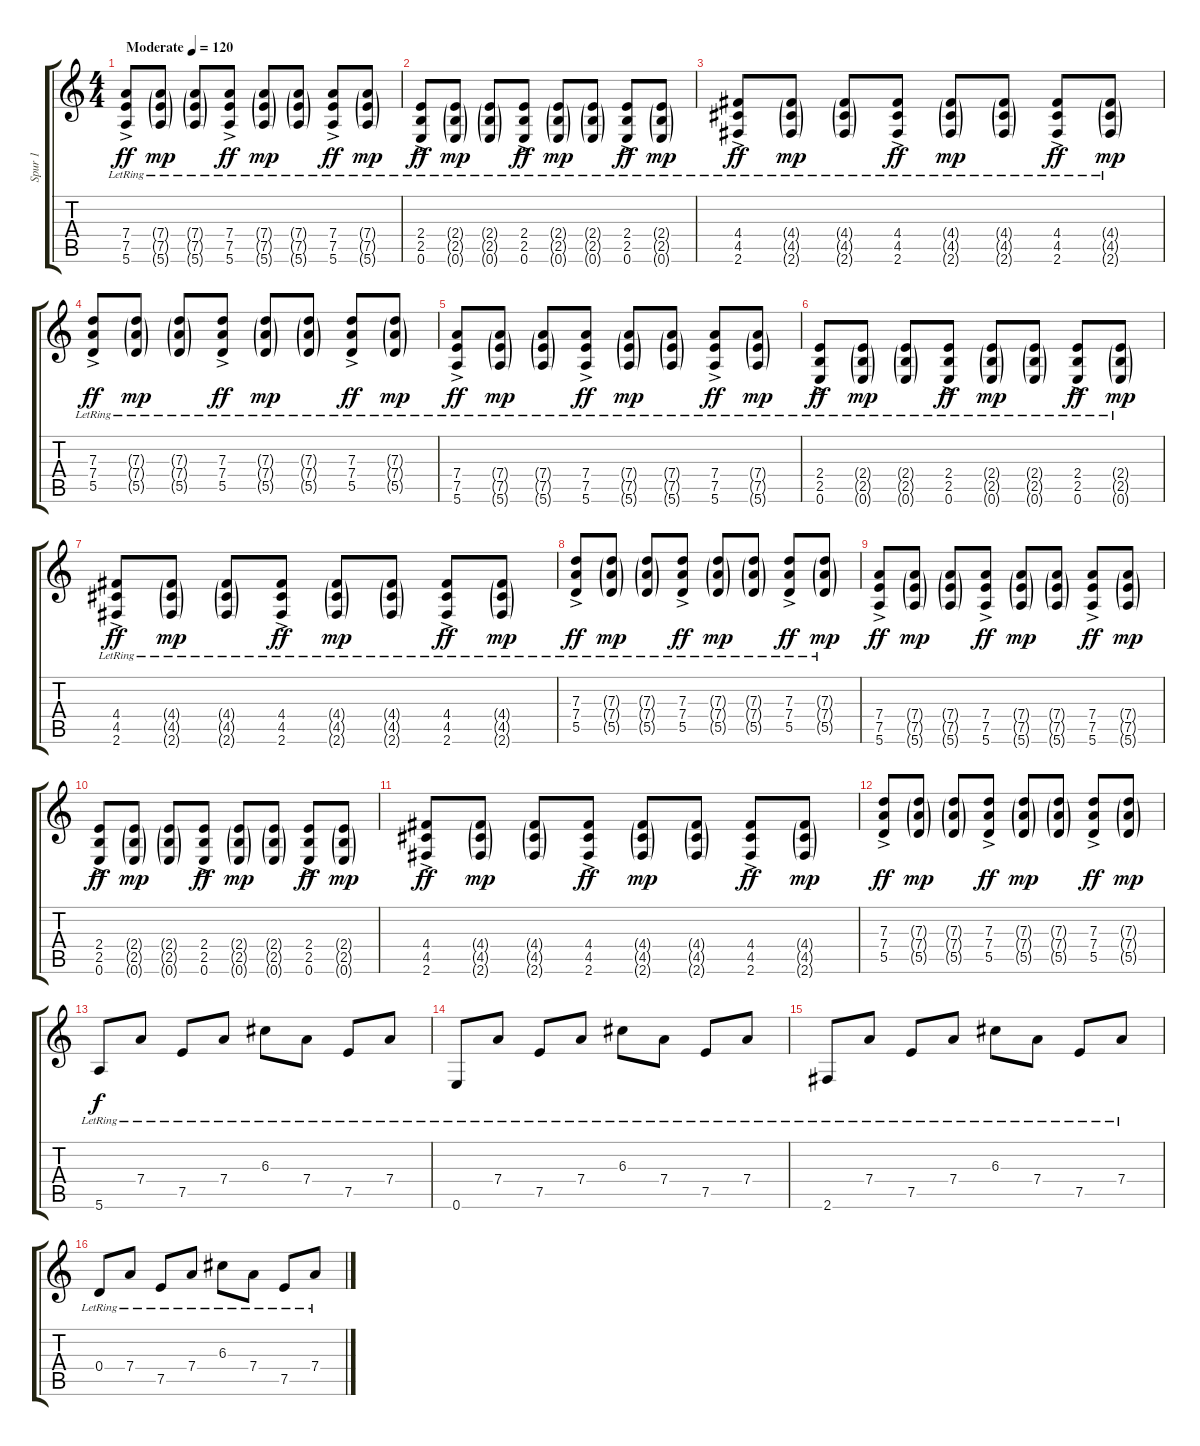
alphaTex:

\track ("Spur 1" "Spur 1") {instrument electricguitarclean}
\staff {score tabs}
\tuning (E4 B3 G3 D3 A2 E2) {hide}
\ts (4 4)
\tempo (120 "Moderate")
\clef g2
\ks c
(7.4{lr} 7.5{ac lr} 5.6{ac lr}).8{dy ff instrument electricguitarclean} (7.4{g lr} 7.5{g lr} 5.6{g lr}).8{dy mp} (7.4{g lr} 7.5{g lr} 5.6{g lr}).8 (7.4{lr} 7.5{ac lr} 5.6{ac lr}).8{dy ff} (7.4{g lr} 7.5{g lr} 5.6{g lr}).8{dy mp} (7.4{g lr} 7.5{g lr} 5.6{g lr}).8 (7.4{ac lr} 7.5{ac lr} 5.6{ac lr}).8{dy ff} (7.4{g lr} 7.5{g lr} 5.6{g lr}).8{dy mp} |
(2.4{ac lr} 2.5{ac lr} 0.6{ac lr}).8{dy ff} (2.4{g lr} 2.5{g lr} 0.6{g lr}).8{dy mp} (2.4{g lr} 2.5{g lr} 0.6{g lr}).8 (2.4{ac lr} 2.5{ac lr} 0.6{ac lr}).8{dy ff} (2.4{g lr} 2.5{g lr} 0.6{g lr}).8{dy mp} (2.4{g lr} 2.5{g lr} 0.6{g lr}).8 (2.4{ac lr} 2.5{ac lr} 0.6{ac lr}).8{dy ff} (2.4{g lr} 2.5{g lr} 0.6{g lr}).8{dy mp} |
(4.4{ac lr} 4.5{ac lr} 2.6{ac lr}).8{dy ff} (4.4{g lr} 4.5{g lr} 2.6{g lr}).8{dy mp} (4.4{g lr} 4.5{g lr} 2.6{g lr}).8 (4.4{ac lr} 4.5{ac lr} 2.6{ac lr}).8{dy ff} (4.4{g lr} 4.5{g lr} 2.6{g lr}).8{dy mp} (4.4{g lr} 4.5{g lr} 2.6{g lr}).8 (4.4{ac lr} 4.5{ac lr} 2.6{ac lr}).8{dy ff} (4.4{g lr} 4.5{g lr} 2.6{g lr}).8{dy mp} |
(7.3{ac lr} 7.4{lr} 5.5{ac lr}).8{dy ff} (7.3{g lr} 7.4{g lr} 5.5{g lr}).8{dy mp} (7.3{g lr} 7.4{g lr} 5.5{g lr}).8 (7.3{ac lr} 7.4{lr} 5.5{ac lr}).8{dy ff} (7.3{g lr} 7.4{g lr} 5.5{g lr}).8{dy mp} (7.3{g lr} 7.4{g lr} 5.5{g lr}).8 (7.3{ac lr} 7.4{ac lr} 5.5{ac lr}).8{dy ff} (7.3{g lr} 7.4{g lr} 5.5{g lr}).8{dy mp} |
(7.4{lr} 7.5{ac lr} 5.6{ac lr}).8{dy ff} (7.4{g lr} 7.5{g lr} 5.6{g lr}).8{dy mp} (7.4{g lr} 7.5{g lr} 5.6{g lr}).8 (7.4{lr} 7.5{ac lr} 5.6{ac lr}).8{dy ff} (7.4{g lr} 7.5{g lr} 5.6{g lr}).8{dy mp} (7.4{g lr} 7.5{g lr} 5.6{g lr}).8 (7.4{ac lr} 7.5{ac lr} 5.6{ac lr}).8{dy ff} (7.4{g lr} 7.5{g lr} 5.6{g lr}).8{dy mp} |
(2.4{ac lr} 2.5{ac lr} 0.6{ac lr}).8{dy ff} (2.4{g lr} 2.5{g lr} 0.6{g lr}).8{dy mp} (2.4{g lr} 2.5{g lr} 0.6{g lr}).8 (2.4{ac lr} 2.5{ac lr} 0.6{ac lr}).8{dy ff} (2.4{g lr} 2.5{g lr} 0.6{g lr}).8{dy mp} (2.4{g lr} 2.5{g lr} 0.6{g lr}).8 (2.4{ac lr} 2.5{ac lr} 0.6{ac lr}).8{dy ff} (2.4{g lr} 2.5{g lr} 0.6{g lr}).8{dy mp} |
(4.4{ac lr} 4.5{ac lr} 2.6{ac lr}).8{dy ff} (4.4{g lr} 4.5{g lr} 2.6{g lr}).8{dy mp} (4.4{g lr} 4.5{g lr} 2.6{g lr}).8 (4.4{ac lr} 4.5{ac lr} 2.6{ac lr}).8{dy ff} (4.4{g lr} 4.5{g lr} 2.6{g lr}).8{dy mp} (4.4{g lr} 4.5{g lr} 2.6{g lr}).8 (4.4{ac lr} 4.5{ac lr} 2.6{ac lr}).8{dy ff} (4.4{g lr} 4.5{g lr} 2.6{g lr}).8{dy mp} |
(7.3{ac lr} 7.4{lr} 5.5{ac lr}).8{dy ff} (7.3{g lr} 7.4{g lr} 5.5{g lr}).8{dy mp} (7.3{g lr} 7.4{g lr} 5.5{g lr}).8 (7.3{ac lr} 7.4{lr} 5.5{ac lr}).8{dy ff} (7.3{g lr} 7.4{g lr} 5.5{g lr}).8{dy mp} (7.3{g lr} 7.4{g lr} 5.5{g lr}).8 (7.3{ac lr} 7.4{ac lr} 5.5{ac lr}).8{dy ff} (7.3{g lr} 7.4{g lr} 5.5{g lr}).8{dy mp} |
(7.4 7.5{ac} 5.6{ac}).8{dy ff} (7.4{g} 7.5{g} 5.6{g}).8{dy mp} (7.4{g} 7.5{g} 5.6{g}).8 (7.4 7.5{ac} 5.6{ac}).8{dy ff} (7.4{g} 7.5{g} 5.6{g}).8{dy mp} (7.4{g} 7.5{g} 5.6{g}).8 (7.4{ac} 7.5{ac} 5.6{ac}).8{dy ff} (7.4{g} 7.5{g} 5.6{g}).8{dy mp} |
(2.4{ac} 2.5{ac} 0.6{ac}).8{dy ff} (2.4{g} 2.5{g} 0.6{g}).8{dy mp} (2.4{g} 2.5{g} 0.6{g}).8 (2.4{ac} 2.5{ac} 0.6{ac}).8{dy ff} (2.4{g} 2.5{g} 0.6{g}).8{dy mp} (2.4{g} 2.5{g} 0.6{g}).8 (2.4{ac} 2.5{ac} 0.6{ac}).8{dy ff} (2.4{g} 2.5{g} 0.6{g}).8{dy mp} |
(4.4{ac} 4.5{ac} 2.6{ac}).8{dy ff} (4.4{g} 4.5{g} 2.6{g}).8{dy mp} (4.4{g} 4.5{g} 2.6{g}).8 (4.4{ac} 4.5{ac} 2.6{ac}).8{dy ff} (4.4{g} 4.5{g} 2.6{g}).8{dy mp} (4.4{g} 4.5{g} 2.6{g}).8 (4.4{ac} 4.5{ac} 2.6{ac}).8{dy ff} (4.4{g} 4.5{g} 2.6{g}).8{dy mp} |
(7.3{ac} 7.4 5.5{ac}).8{dy ff} (7.3{g} 7.4{g} 5.5{g}).8{dy mp} (7.3{g} 7.4{g} 5.5{g}).8 (7.3{ac} 7.4 5.5{ac}).8{dy ff} (7.3{g} 7.4{g} 5.5{g}).8{dy mp} (7.3{g} 7.4{g} 5.5{g}).8 (7.3{ac} 7.4{ac} 5.5{ac}).8{dy ff} (7.3{g} 7.4{g} 5.5{g}).8{dy mp} |
5.6{lr}.8{dy f} 7.4{lr}.8 7.5{lr}.8 7.4{lr}.8 6.3{lr}.8 7.4{lr}.8 7.5{lr}.8 7.4{lr}.8 |
0.6{lr}.8 7.4{lr}.8 7.5{lr}.8 7.4{lr}.8 6.3{lr}.8 7.4{lr}.8 7.5{lr}.8 7.4{lr}.8 |
2.6{lr}.8 7.4{lr}.8 7.5{lr}.8 7.4{lr}.8 6.3{lr}.8 7.4{lr}.8 7.5{lr}.8 7.4{lr}.8 |
0.4{lr}.8 7.4{lr}.8 7.5{lr}.8 7.4{lr}.8 6.3{lr}.8 7.4{lr}.8 7.5{lr}.8 7.4{lr}.8
